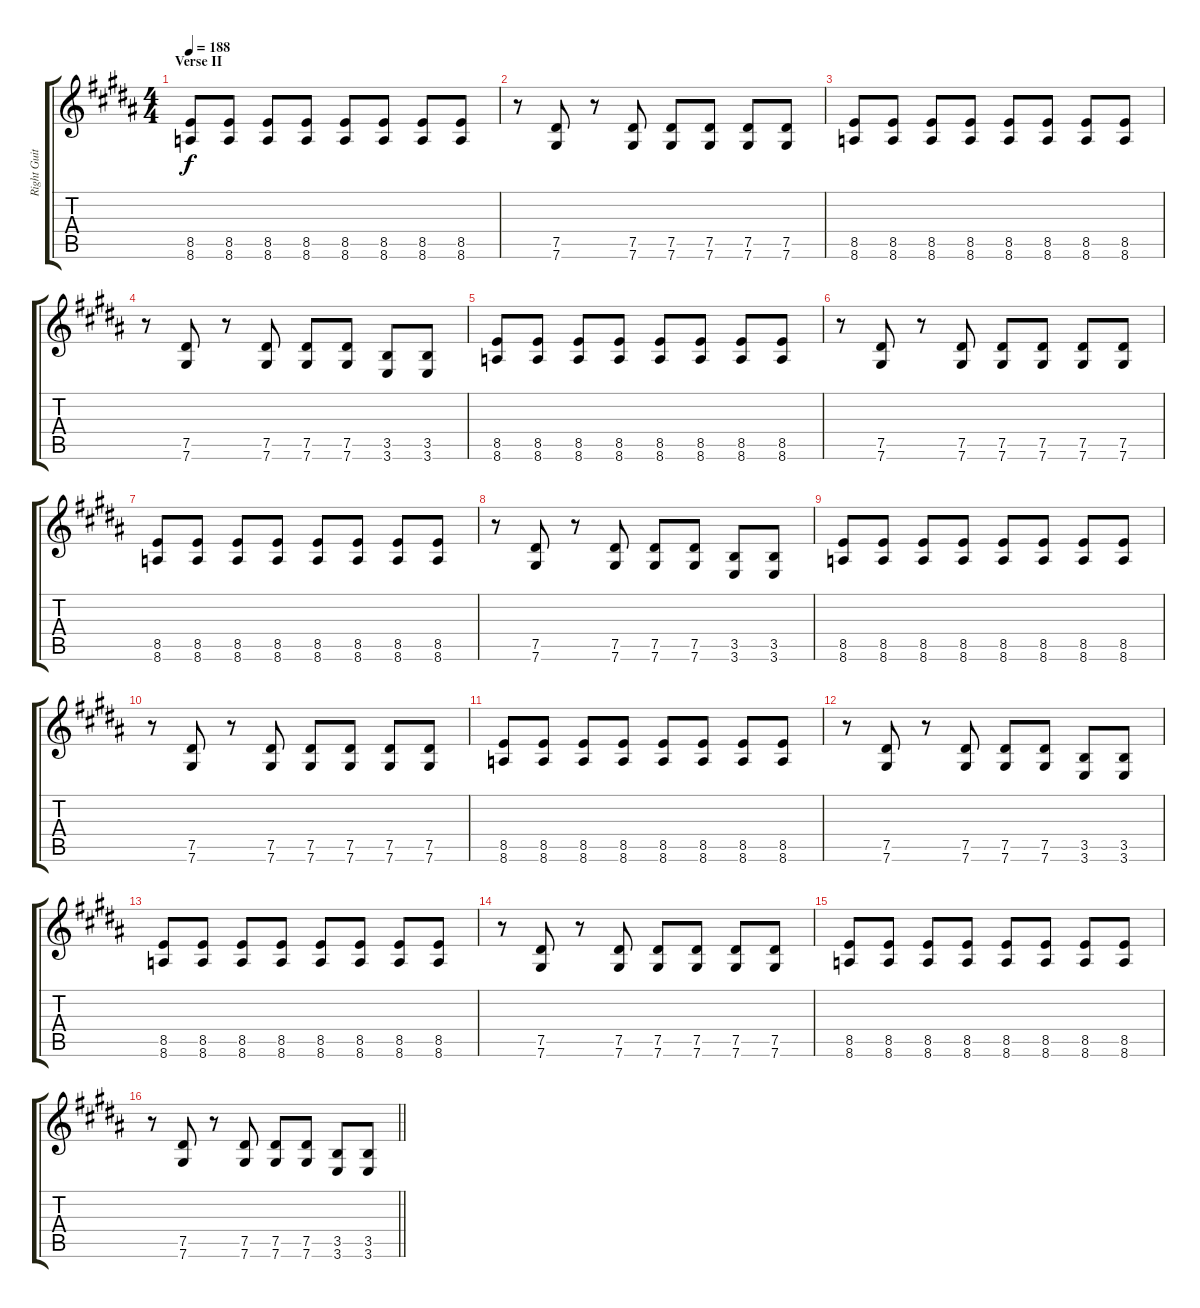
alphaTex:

\track ("Right Guitar" "Right Guit") {instrument distortionguitar}
\staff {score tabs}
\tuning (Eb4 Bb3 Gb3 Db3 Ab2 Db2) {hide}
\ts (4 4)
\section ("" "Verse II")
\tempo 188
\clef g2
\ks b
(8.5 8.6).8{dy f} (8.5 8.6).8 (8.5 8.6).8 (8.5 8.6).8 (8.5 8.6).8 (8.5 8.6).8 (8.5 8.6).8 (8.5 8.6).8 |
r.8 (7.5 7.6).8 r.8 (7.5 7.6).8 (7.5 7.6).8 (7.5 7.6).8 (7.5 7.6).8 (7.5 7.6).8 |
(8.5 8.6).8 (8.5 8.6).8 (8.5 8.6).8 (8.5 8.6).8 (8.5 8.6).8 (8.5 8.6).8 (8.5 8.6).8 (8.5 8.6).8 |
r.8 (7.5 7.6).8 r.8 (7.5 7.6).8 (7.5 7.6).8 (7.5 7.6).8 (3.5 3.6).8 (3.5 3.6).8 |
(8.5 8.6).8 (8.5 8.6).8 (8.5 8.6).8 (8.5 8.6).8 (8.5 8.6).8 (8.5 8.6).8 (8.5 8.6).8 (8.5 8.6).8 |
r.8 (7.5 7.6).8 r.8 (7.5 7.6).8 (7.5 7.6).8 (7.5 7.6).8 (7.5 7.6).8 (7.5 7.6).8 |
(8.5 8.6).8 (8.5 8.6).8 (8.5 8.6).8 (8.5 8.6).8 (8.5 8.6).8 (8.5 8.6).8 (8.5 8.6).8 (8.5 8.6).8 |
r.8 (7.5 7.6).8 r.8 (7.5 7.6).8 (7.5 7.6).8 (7.5 7.6).8 (3.5 3.6).8 (3.5 3.6).8 |
(8.5 8.6).8 (8.5 8.6).8 (8.5 8.6).8 (8.5 8.6).8 (8.5 8.6).8 (8.5 8.6).8 (8.5 8.6).8 (8.5 8.6).8 |
r.8 (7.5 7.6).8 r.8 (7.5 7.6).8 (7.5 7.6).8 (7.5 7.6).8 (7.5 7.6).8 (7.5 7.6).8 |
(8.5 8.6).8 (8.5 8.6).8 (8.5 8.6).8 (8.5 8.6).8 (8.5 8.6).8 (8.5 8.6).8 (8.5 8.6).8 (8.5 8.6).8 |
r.8 (7.5 7.6).8 r.8 (7.5 7.6).8 (7.5 7.6).8 (7.5 7.6).8 (3.5 3.6).8 (3.5 3.6).8 |
(8.5 8.6).8 (8.5 8.6).8 (8.5 8.6).8 (8.5 8.6).8 (8.5 8.6).8 (8.5 8.6).8 (8.5 8.6).8 (8.5 8.6).8 |
r.8 (7.5 7.6).8 r.8 (7.5 7.6).8 (7.5 7.6).8 (7.5 7.6).8 (7.5 7.6).8 (7.5 7.6).8 |
(8.5 8.6).8 (8.5 8.6).8 (8.5 8.6).8 (8.5 8.6).8 (8.5 8.6).8 (8.5 8.6).8 (8.5 8.6).8 (8.5 8.6).8 |
\barLineRight lightlight
r.8 (7.5 7.6).8 r.8 (7.5 7.6).8 (7.5 7.6).8 (7.5 7.6).8 (3.5 3.6).8 (3.5 3.6).8
